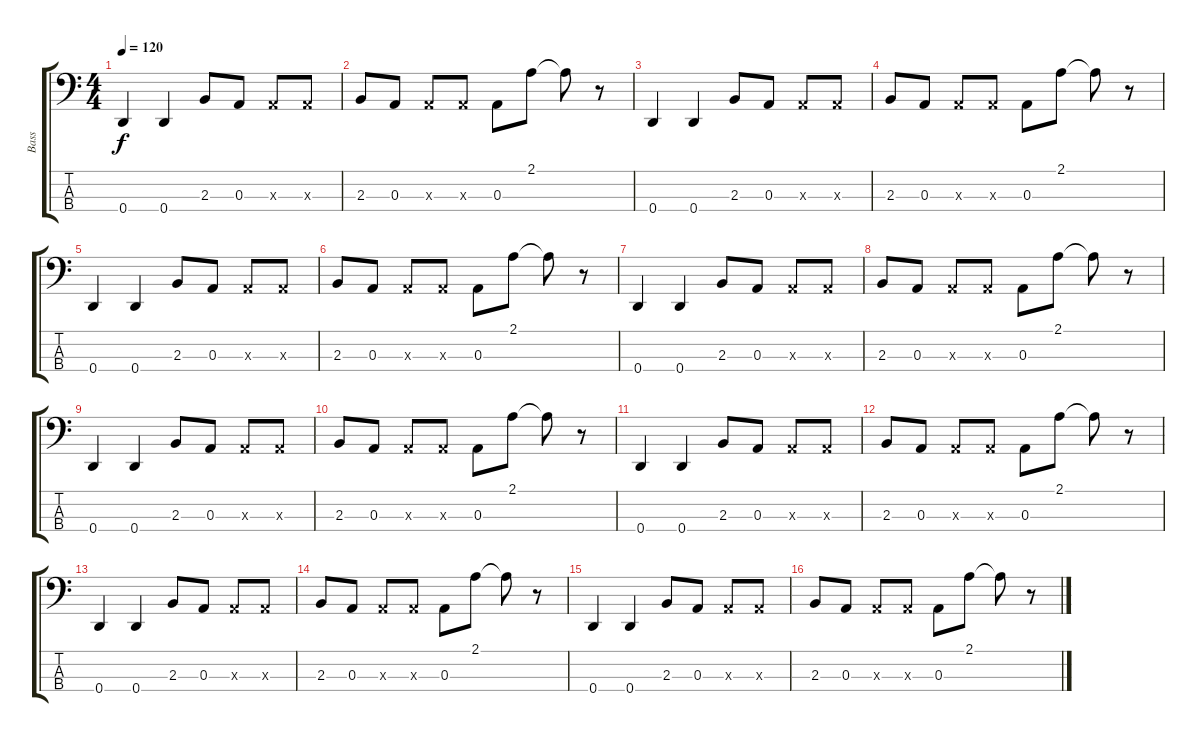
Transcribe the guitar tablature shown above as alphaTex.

\track ("Bass" "Bass") {instrument slapbass1}
\staff {score tabs}
\tuning (G2 D2 A1 D1) {hide}
\ts (4 4)
\tempo 120
\clef f4
\ks c
0.4.4{dy f instrument slapbass1} 0.4.4 2.3.8 0.3.8 0.3{x}.8 0.3{x}.8 |
2.3.8 0.3.8 0.3{x}.8 0.3{x}.8 0.3.8 2.1.8 2.1{t}.8 r.8 |
0.4.4 0.4.4 2.3.8 0.3.8 0.3{x}.8 0.3{x}.8 |
2.3.8 0.3.8 0.3{x}.8 0.3{x}.8 0.3.8 2.1.8 2.1{t}.8 r.8 |
0.4.4 0.4.4 2.3.8 0.3.8 0.3{x}.8 0.3{x}.8 |
2.3.8 0.3.8 0.3{x}.8 0.3{x}.8 0.3.8 2.1.8 2.1{t}.8 r.8 |
0.4.4 0.4.4 2.3.8 0.3.8 0.3{x}.8 0.3{x}.8 |
2.3.8 0.3.8 0.3{x}.8 0.3{x}.8 0.3.8 2.1.8 2.1{t}.8 r.8 |
0.4.4 0.4.4 2.3.8 0.3.8 0.3{x}.8 0.3{x}.8 |
2.3.8 0.3.8 0.3{x}.8 0.3{x}.8 0.3.8 2.1.8 2.1{t}.8 r.8 |
0.4.4 0.4.4 2.3.8 0.3.8 0.3{x}.8 0.3{x}.8 |
2.3.8 0.3.8 0.3{x}.8 0.3{x}.8 0.3.8 2.1.8 2.1{t}.8 r.8 |
0.4.4 0.4.4 2.3.8 0.3.8 0.3{x}.8 0.3{x}.8 |
2.3.8 0.3.8 0.3{x}.8 0.3{x}.8 0.3.8 2.1.8 2.1{t}.8 r.8 |
0.4.4 0.4.4 2.3.8 0.3.8 0.3{x}.8 0.3{x}.8 |
2.3.8 0.3.8 0.3{x}.8 0.3{x}.8 0.3.8 2.1.8 2.1{t}.8 r.8
